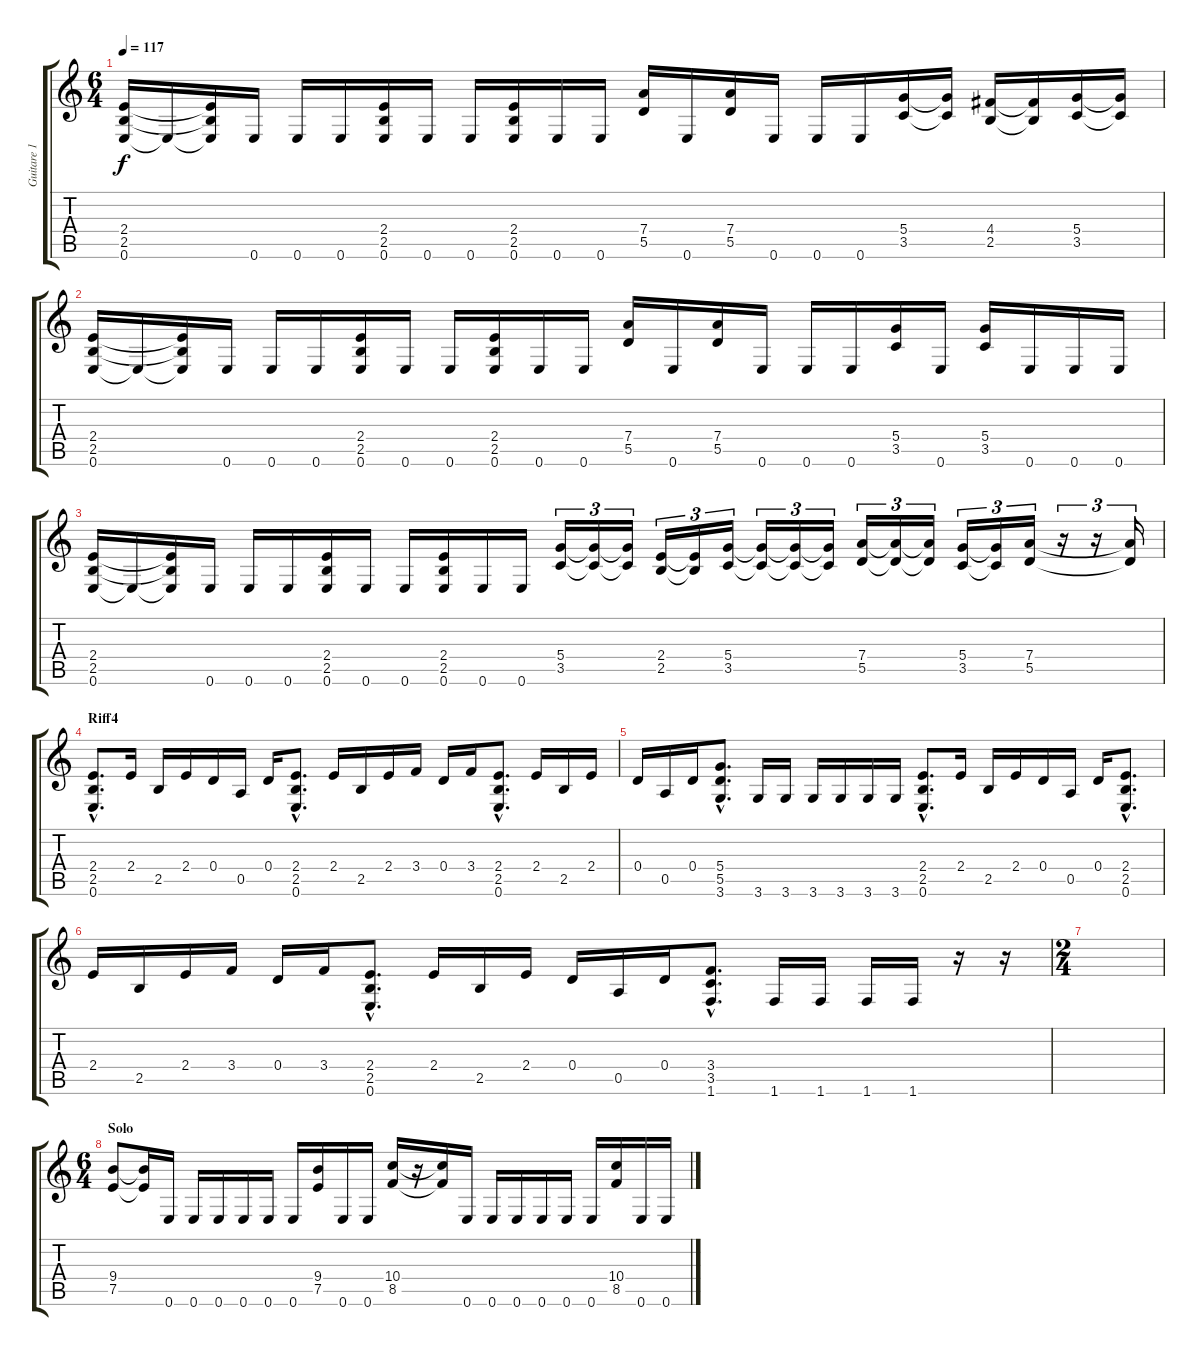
\track ("Guitare 1" "Guitare 1") {instrument distortionguitar}
\staff {score tabs}
\tuning (E4 B3 G3 D3 A2 E2) {hide}
\ts (6 4)
\tempo 117
\clef g2
\ks c
(2.4 2.5 0.6).16{dy f} 0.6{t}.16 (2.4{t} 2.5{t} 0.6{t}).16 0.6.16 0.6.16 0.6.16 (2.4 2.5 0.6).16 0.6.16 0.6.16 (2.4 2.5 0.6).16 0.6.16 0.6.16 (7.4 5.5).16 0.6.16 (7.4 5.5).16 0.6.16 0.6.16 0.6.16 (5.4 3.5).16 (5.4{t} 3.5{t}).16 (4.4 2.5).16 (4.4{t} 2.5{t}).16 (5.4 3.5).16 (5.4{t} 3.5{t}).16 |
(2.4 2.5 0.6).16 0.6{t}.16 (2.4{t} 2.5{t} 0.6{t}).16 0.6.16 0.6.16 0.6.16 (2.4 2.5 0.6).16 0.6.16 0.6.16 (2.4 2.5 0.6).16 0.6.16 0.6.16 (7.4 5.5).16 0.6.16 (7.4 5.5).16 0.6.16 0.6.16 0.6.16 (5.4 3.5).16 0.6.16 (5.4 3.5).16 0.6.16 0.6.16 0.6.16 |
(2.4 2.5 0.6).16 0.6{t}.16 (2.4{t} 2.5{t} 0.6{t}).16 0.6.16 0.6.16 0.6.16 (2.4 2.5 0.6).16 0.6.16 0.6.16 (2.4 2.5 0.6).16 0.6.16 0.6.16 (5.4 3.5).16{tu (3 2)} (5.4{t} 3.5{t}).16{tu (3 2)} (5.4{t} 3.5{t}).16{tu (3 2)} (2.4 2.5).16{tu (3 2)} (2.4{t} 2.5{t}).16{tu (3 2)} (5.4 3.5).16{tu (3 2)} (5.4{t} 3.5{t}).16{tu (3 2)} (5.4{t} 3.5{t}).16{tu (3 2)} (5.4{t} 3.5{t}).16{tu (3 2)} (7.4 5.5).16{tu (3 2)} (7.4{t} 5.5{t}).16{tu (3 2)} (7.4{t} 5.5{t}).16{tu (3 2)} (5.4 3.5).16{tu (3 2)} (5.4{t} 3.5{t}).16{tu (3 2)} (7.4 5.5).16{tu (3 2)} r.16{tu (3 2)} r.16{tu (3 2)} (7.4{t} 5.5{t}).16{tu (3 2)} |
\section ("" "Riff4")
(2.4{hac} 2.5{hac} 0.6{hac}).8{d} 2.4.16 2.5.16 2.4.16 0.4.16 0.5.16 0.4.16 (2.4{hac} 2.5{hac} 0.6{hac}).8{d} 2.4.16 2.5.16 2.4.16 3.4.16 0.4.16 3.4.16 (2.4{hac} 2.5{hac} 0.6{hac}).8{d} 2.4.16 2.5.16 2.4.16 |
0.4.16 0.5.16 0.4.16 (5.4{hac} 5.5{hac} 3.6{hac}).8{d} 3.6.16 3.6.16 3.6.16 3.6.16 3.6.16 3.6.16 (2.4{hac} 2.5{hac} 0.6{hac}).8{d} 2.4.16 2.5.16 2.4.16 0.4.16 0.5.16 0.4.16 (2.4{hac} 2.5{hac} 0.6{hac}).8{d} |
2.4.16 2.5.16 2.4.16 3.4.16 0.4.16 3.4.16 (2.4{hac} 2.5{hac} 0.6{hac}).8{d} 2.4.16 2.5.16 2.4.16 0.4.16 0.5.16 0.4.16 (3.4{hac} 3.5{hac} 1.6{hac}).8{d} 1.6.16 1.6.16 1.6.16 1.6.16 r.16 r.16 |
\ts (2 4)
|
\ts (6 4)
\section ("" "Solo")
(9.4 7.5).8 (9.4{t} 7.5{t}).16 0.6.16 0.6.16 0.6.16 0.6.16 0.6.16 0.6.16 (9.4 7.5).16 0.6.16 0.6.16 (10.4 8.5).16 r.16 (10.4{t} 8.5{t}).16 0.6.16 0.6.16 0.6.16 0.6.16 0.6.16 0.6.16 (10.4 8.5).16 0.6.16 0.6.16
